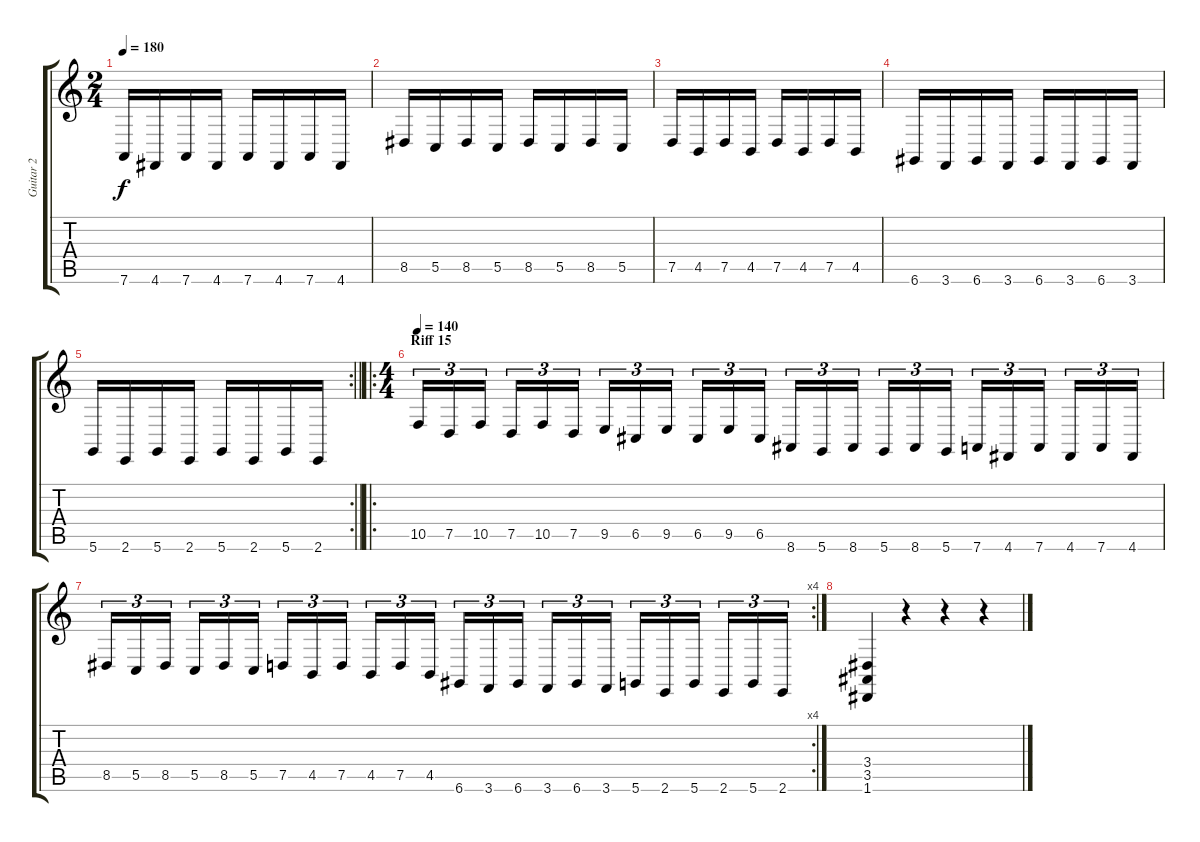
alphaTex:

\track ("Guitar 2" "Guitar 2") {instrument electricgrandpiano}
\staff {score tabs}
\tuning (D4 A3 F3 C3 G2 D2) {hide}
\ts (2 4)
\tempo 180
\clef g2
\ks c
7.6.16{dy f} 4.6.16 7.6.16 4.6.16 7.6.16 4.6.16 7.6.16 4.6.16 |
8.5.16 5.5.16 8.5.16 5.5.16 8.5.16 5.5.16 8.5.16 5.5.16 |
7.5.16 4.5.16 7.5.16 4.5.16 7.5.16 4.5.16 7.5.16 4.5.16 |
6.6.16 3.6.16 6.6.16 3.6.16 6.6.16 3.6.16 6.6.16 3.6.16 |
\rc 2
\barLineRight lightlight
5.6.16 2.6.16 5.6.16 2.6.16 5.6.16 2.6.16 5.6.16 2.6.16 |
\ro
\ts (4 4)
\section ("" "Riff 15")
\tempo 140
10.5.16{tu (3 2)} 7.5.16{tu (3 2)} 10.5.16{tu (3 2) beam splitsecondary} 7.5.16{tu (3 2)} 10.5.16{tu (3 2)} 7.5.16{tu (3 2)} 9.5.16{tu (3 2)} 6.5.16{tu (3 2)} 9.5.16{tu (3 2) beam splitsecondary} 6.5.16{tu (3 2)} 9.5.16{tu (3 2)} 6.5.16{tu (3 2)} 8.6.16{tu (3 2)} 5.6.16{tu (3 2)} 8.6.16{tu (3 2) beam splitsecondary} 5.6.16{tu (3 2)} 8.6.16{tu (3 2)} 5.6.16{tu (3 2)} 7.6.16{tu (3 2)} 4.6.16{tu (3 2)} 7.6.16{tu (3 2) beam splitsecondary} 4.6.16{tu (3 2)} 7.6.16{tu (3 2)} 4.6.16{tu (3 2)} |
\rc 4
8.5.16{tu (3 2)} 5.5.16{tu (3 2)} 8.5.16{tu (3 2) beam splitsecondary} 5.5.16{tu (3 2)} 8.5.16{tu (3 2)} 5.5.16{tu (3 2)} 7.5.16{tu (3 2)} 4.5.16{tu (3 2)} 7.5.16{tu (3 2) beam splitsecondary} 4.5.16{tu (3 2)} 7.5.16{tu (3 2)} 4.5.16{tu (3 2)} 6.6.16{tu (3 2)} 3.6.16{tu (3 2)} 6.6.16{tu (3 2) beam splitsecondary} 3.6.16{tu (3 2)} 6.6.16{tu (3 2)} 3.6.16{tu (3 2)} 5.6.16{tu (3 2)} 2.6.16{tu (3 2)} 5.6.16{tu (3 2) beam splitsecondary} 2.6.16{tu (3 2)} 5.6.16{tu (3 2)} 2.6.16{tu (3 2)} |
(3.4 3.5 1.6).4 r.4 r.4 r.4
